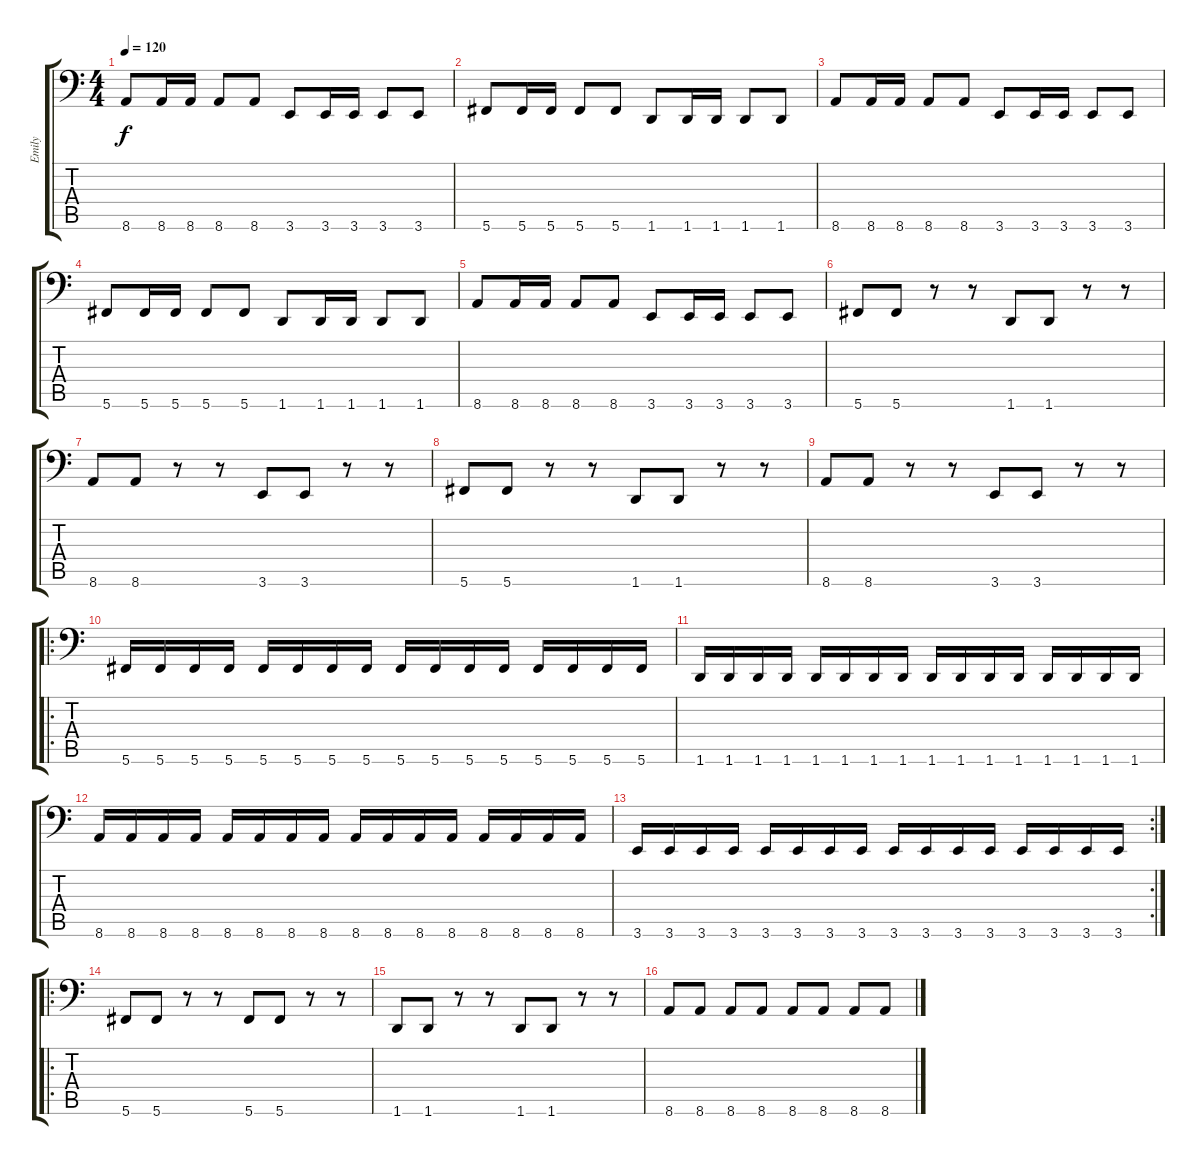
\track ("Emily" "Emily") {instrument electricbasspick}
\staff {score tabs}
\tuning (Eb3 Bb2 Gb2 Db2 Ab1 Db1) {hide}
\ts (4 4)
\tempo 120
\clef f4
\ks c
8.6.8{dy f} 8.6.16 8.6.16 8.6.8 8.6.8 3.6.8 3.6.16 3.6.16 3.6.8 3.6.8 |
5.6.8 5.6.16 5.6.16 5.6.8 5.6.8 1.6.8 1.6.16 1.6.16 1.6.8 1.6.8 |
8.6.8 8.6.16 8.6.16 8.6.8 8.6.8 3.6.8 3.6.16 3.6.16 3.6.8 3.6.8 |
5.6.8 5.6.16 5.6.16 5.6.8 5.6.8 1.6.8 1.6.16 1.6.16 1.6.8 1.6.8 |
8.6.8 8.6.16 8.6.16 8.6.8 8.6.8 3.6.8 3.6.16 3.6.16 3.6.8 3.6.8 |
5.6.8 5.6.8 r.8 r.8 1.6.8 1.6.8 r.8 r.8 |
8.6.8 8.6.8 r.8 r.8 3.6.8 3.6.8 r.8 r.8 |
5.6.8 5.6.8 r.8 r.8 1.6.8 1.6.8 r.8 r.8 |
8.6.8 8.6.8 r.8 r.8 3.6.8 3.6.8 r.8 r.8 |
\ro
5.6.16 5.6.16 5.6.16 5.6.16 5.6.16 5.6.16 5.6.16 5.6.16 5.6.16 5.6.16 5.6.16 5.6.16 5.6.16 5.6.16 5.6.16 5.6.16 |
1.6.16 1.6.16 1.6.16 1.6.16 1.6.16 1.6.16 1.6.16 1.6.16 1.6.16 1.6.16 1.6.16 1.6.16 1.6.16 1.6.16 1.6.16 1.6.16 |
8.6.16 8.6.16 8.6.16 8.6.16 8.6.16 8.6.16 8.6.16 8.6.16 8.6.16 8.6.16 8.6.16 8.6.16 8.6.16 8.6.16 8.6.16 8.6.16 |
\rc 2
3.6.16 3.6.16 3.6.16 3.6.16 3.6.16 3.6.16 3.6.16 3.6.16 3.6.16 3.6.16 3.6.16 3.6.16 3.6.16 3.6.16 3.6.16 3.6.16 |
\ro
5.6.8 5.6.8 r.8 r.8 5.6.8 5.6.8 r.8 r.8 |
1.6.8 1.6.8 r.8 r.8 1.6.8 1.6.8 r.8 r.8 |
8.6.8 8.6.8 8.6.8 8.6.8 8.6.8 8.6.8 8.6.8 8.6.8
